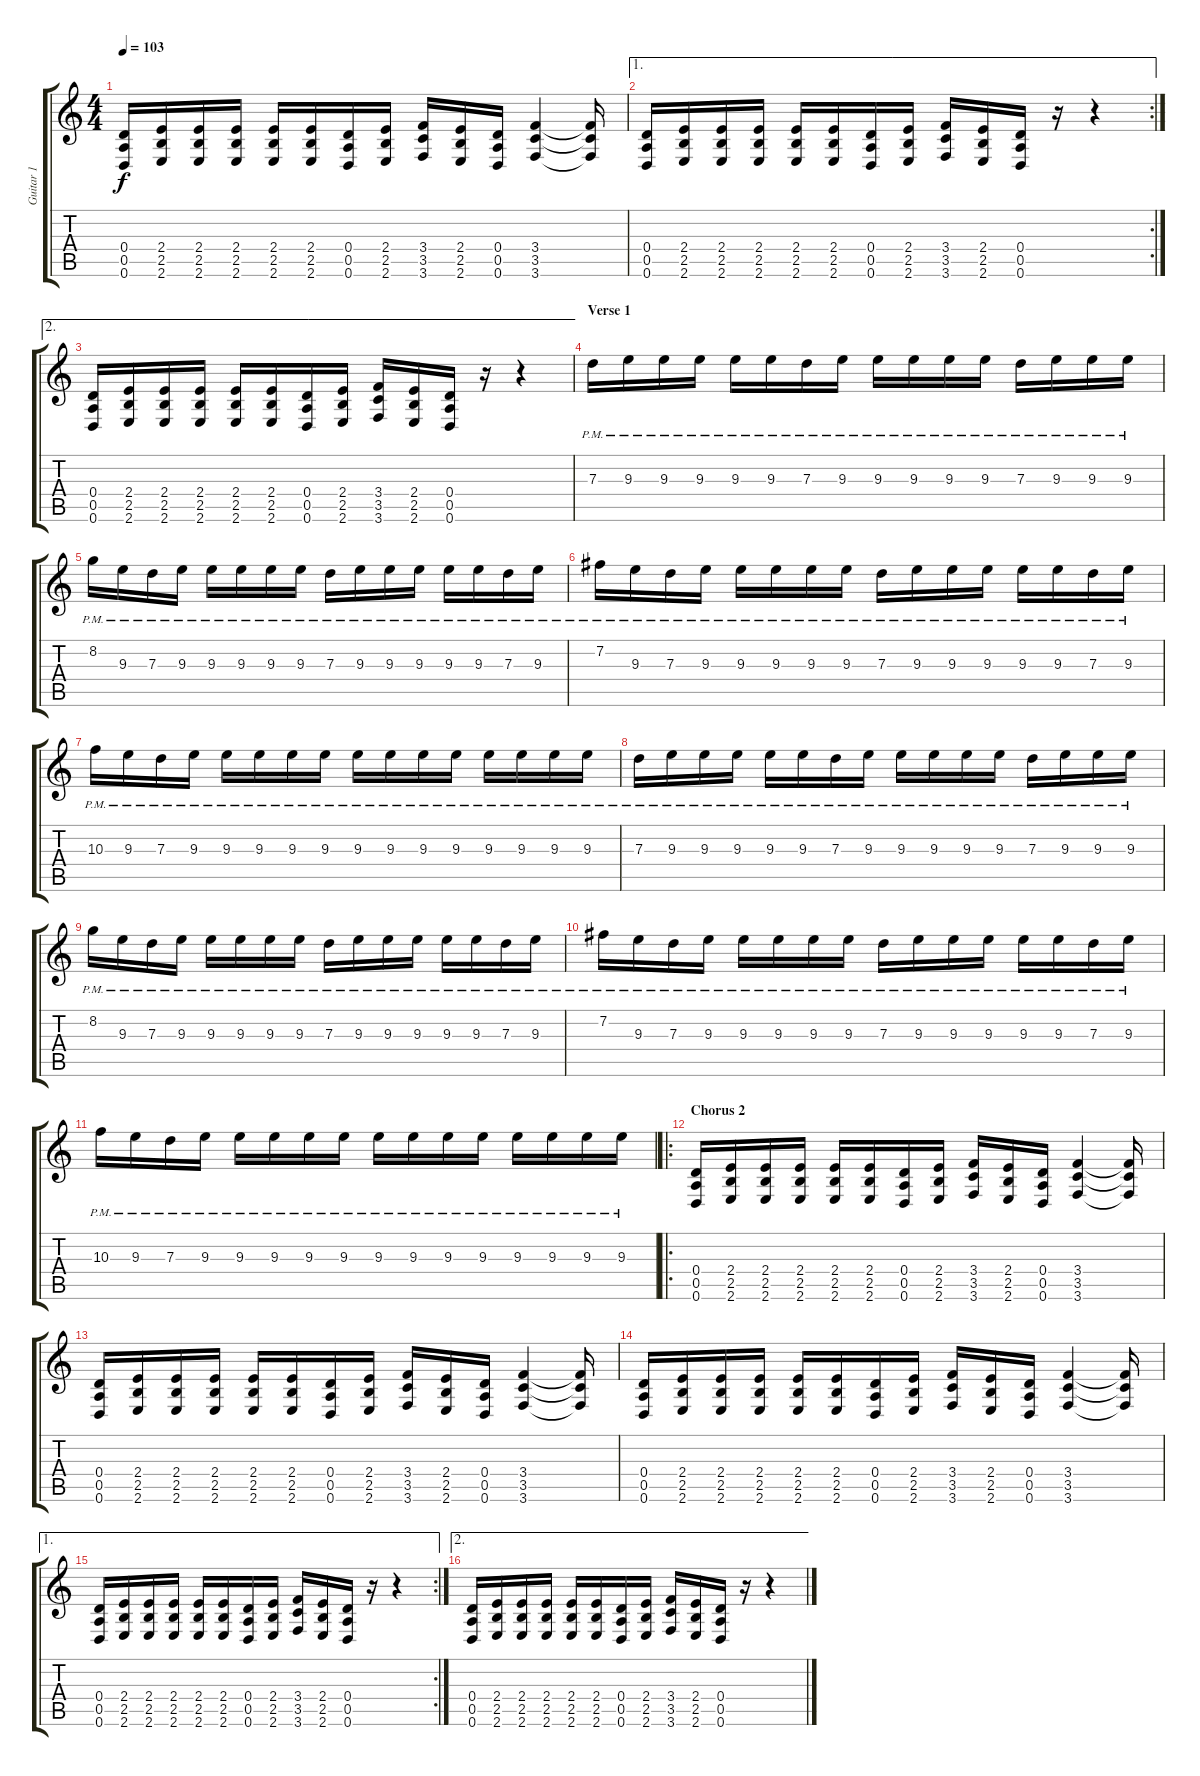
\track ("Guitar 1" "Guitar 1") {instrument distortionguitar}
\staff {score tabs}
\tuning (E4 B3 G3 D3 A2 D2) {hide}
\ts (4 4)
\tempo 103
\clef g2
\ks c
(0.4 0.5 0.6).16{dy f} (2.4 2.5 2.6).16 (2.4 2.5 2.6).16 (2.4 2.5 2.6).16 (2.4 2.5 2.6).16 (2.4 2.5 2.6).16 (0.4 0.5 0.6).16 (2.4 2.5 2.6).16 (3.4 3.5 3.6).16 (2.4 2.5 2.6).16 (0.4 0.5 0.6).16 (3.4 3.5 3.6).4 (3.4{t} 3.5{t} 3.6{t}).16 |
\ae 1
\rc 2
(0.4 0.5 0.6).16 (2.4 2.5 2.6).16 (2.4 2.5 2.6).16 (2.4 2.5 2.6).16 (2.4 2.5 2.6).16 (2.4 2.5 2.6).16 (0.4 0.5 0.6).16 (2.4 2.5 2.6).16 (3.4 3.5 3.6).16 (2.4 2.5 2.6).16 (0.4 0.5 0.6).16 r.16 r.4 |
\ae 2
(0.4 0.5 0.6).16 (2.4 2.5 2.6).16 (2.4 2.5 2.6).16 (2.4 2.5 2.6).16 (2.4 2.5 2.6).16 (2.4 2.5 2.6).16 (0.4 0.5 0.6).16 (2.4 2.5 2.6).16 (3.4 3.5 3.6).16 (2.4 2.5 2.6).16 (0.4 0.5 0.6).16 r.16 r.4 |
\section ("" "Verse 1")
7.3{pm}.16 9.3{pm}.16 9.3{pm}.16 9.3{pm}.16 9.3{pm}.16 9.3{pm}.16 7.3{pm}.16 9.3{pm}.16 9.3{pm}.16 9.3{pm}.16 9.3{pm}.16 9.3{pm}.16 7.3{pm}.16 9.3{pm}.16 9.3{pm}.16 9.3{pm}.16 |
8.2{pm}.16 9.3{pm}.16 7.3{pm}.16 9.3{pm}.16 9.3{pm}.16 9.3{pm}.16 9.3{pm}.16 9.3{pm}.16 7.3{pm}.16 9.3{pm}.16 9.3{pm}.16 9.3{pm}.16 9.3{pm}.16 9.3{pm}.16 7.3{pm}.16 9.3{pm}.16 |
7.2{pm}.16 9.3{pm}.16 7.3{pm}.16 9.3{pm}.16 9.3{pm}.16 9.3{pm}.16 9.3{pm}.16 9.3{pm}.16 7.3{pm}.16 9.3{pm}.16 9.3{pm}.16 9.3{pm}.16 9.3{pm}.16 9.3{pm}.16 7.3{pm}.16 9.3{pm}.16 |
10.3{pm}.16 9.3{pm}.16 7.3{pm}.16 9.3{pm}.16 9.3{pm}.16 9.3{pm}.16 9.3{pm}.16 9.3{pm}.16 9.3{pm}.16 9.3{pm}.16 9.3{pm}.16 9.3{pm}.16 9.3{pm}.16 9.3{pm}.16 9.3{pm}.16 9.3{pm}.16 |
7.3{pm}.16 9.3{pm}.16 9.3{pm}.16 9.3{pm}.16 9.3{pm}.16 9.3{pm}.16 7.3{pm}.16 9.3{pm}.16 9.3{pm}.16 9.3{pm}.16 9.3{pm}.16 9.3{pm}.16 7.3{pm}.16 9.3{pm}.16 9.3{pm}.16 9.3{pm}.16 |
8.2{pm}.16 9.3{pm}.16 7.3{pm}.16 9.3{pm}.16 9.3{pm}.16 9.3{pm}.16 9.3{pm}.16 9.3{pm}.16 7.3{pm}.16 9.3{pm}.16 9.3{pm}.16 9.3{pm}.16 9.3{pm}.16 9.3{pm}.16 7.3{pm}.16 9.3{pm}.16 |
7.2{pm}.16 9.3{pm}.16 7.3{pm}.16 9.3{pm}.16 9.3{pm}.16 9.3{pm}.16 9.3{pm}.16 9.3{pm}.16 7.3{pm}.16 9.3{pm}.16 9.3{pm}.16 9.3{pm}.16 9.3{pm}.16 9.3{pm}.16 7.3{pm}.16 9.3{pm}.16 |
10.3{pm}.16 9.3{pm}.16 7.3{pm}.16 9.3{pm}.16 9.3{pm}.16 9.3{pm}.16 9.3{pm}.16 9.3{pm}.16 9.3{pm}.16 9.3{pm}.16 9.3{pm}.16 9.3{pm}.16 9.3{pm}.16 9.3{pm}.16 9.3{pm}.16 9.3{pm}.16 |
\ro
\section ("" "Chorus 2")
(0.4 0.5 0.6).16 (2.4 2.5 2.6).16 (2.4 2.5 2.6).16 (2.4 2.5 2.6).16 (2.4 2.5 2.6).16 (2.4 2.5 2.6).16 (0.4 0.5 0.6).16 (2.4 2.5 2.6).16 (3.4 3.5 3.6).16 (2.4 2.5 2.6).16 (0.4 0.5 0.6).16 (3.4 3.5 3.6).4 (3.4{t} 3.5{t} 3.6{t}).16 |
(0.4 0.5 0.6).16 (2.4 2.5 2.6).16 (2.4 2.5 2.6).16 (2.4 2.5 2.6).16 (2.4 2.5 2.6).16 (2.4 2.5 2.6).16 (0.4 0.5 0.6).16 (2.4 2.5 2.6).16 (3.4 3.5 3.6).16 (2.4 2.5 2.6).16 (0.4 0.5 0.6).16 (3.4 3.5 3.6).4 (3.4{t} 3.5{t} 3.6{t}).16 |
(0.4 0.5 0.6).16 (2.4 2.5 2.6).16 (2.4 2.5 2.6).16 (2.4 2.5 2.6).16 (2.4 2.5 2.6).16 (2.4 2.5 2.6).16 (0.4 0.5 0.6).16 (2.4 2.5 2.6).16 (3.4 3.5 3.6).16 (2.4 2.5 2.6).16 (0.4 0.5 0.6).16 (3.4 3.5 3.6).4 (3.4{t} 3.5{t} 3.6{t}).16 |
\ae 1
\rc 2
(0.4 0.5 0.6).16 (2.4 2.5 2.6).16 (2.4 2.5 2.6).16 (2.4 2.5 2.6).16 (2.4 2.5 2.6).16 (2.4 2.5 2.6).16 (0.4 0.5 0.6).16 (2.4 2.5 2.6).16 (3.4 3.5 3.6).16 (2.4 2.5 2.6).16 (0.4 0.5 0.6).16 r.16 r.4 |
\ae 2
(0.4 0.5 0.6).16 (2.4 2.5 2.6).16 (2.4 2.5 2.6).16 (2.4 2.5 2.6).16 (2.4 2.5 2.6).16 (2.4 2.5 2.6).16 (0.4 0.5 0.6).16 (2.4 2.5 2.6).16 (3.4 3.5 3.6).16 (2.4 2.5 2.6).16 (0.4 0.5 0.6).16 r.16 r.4
